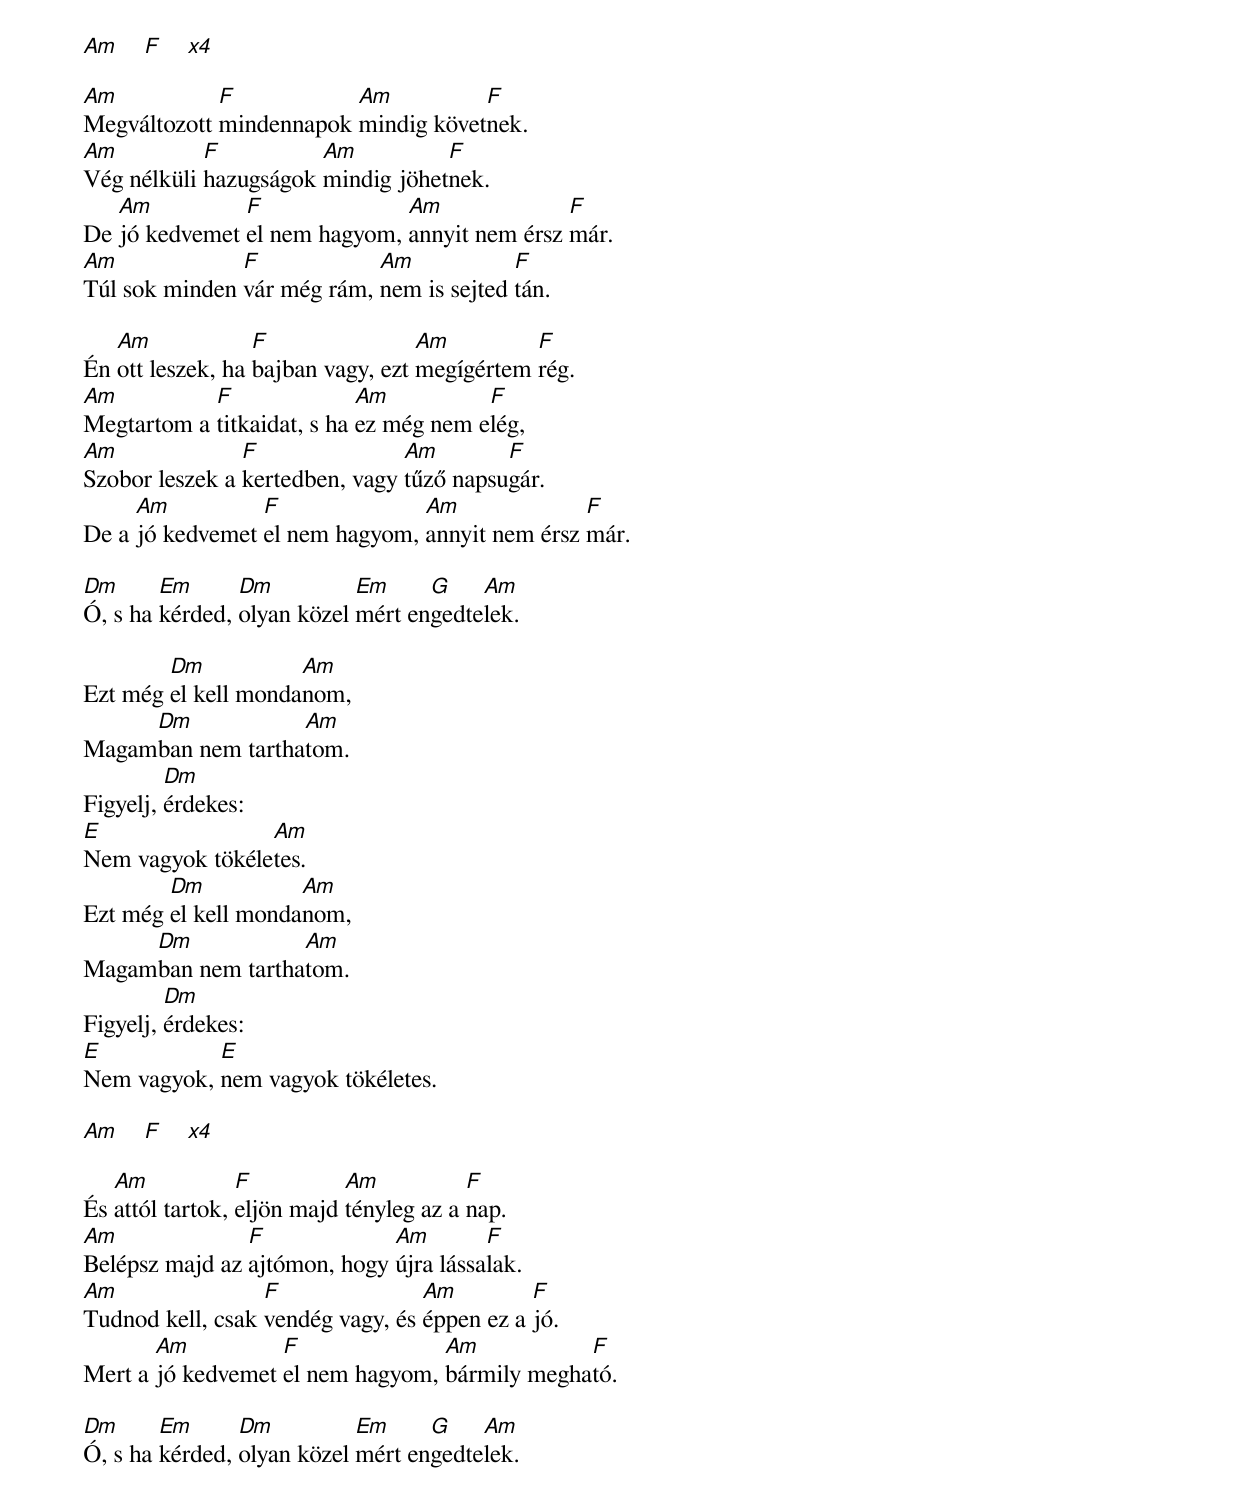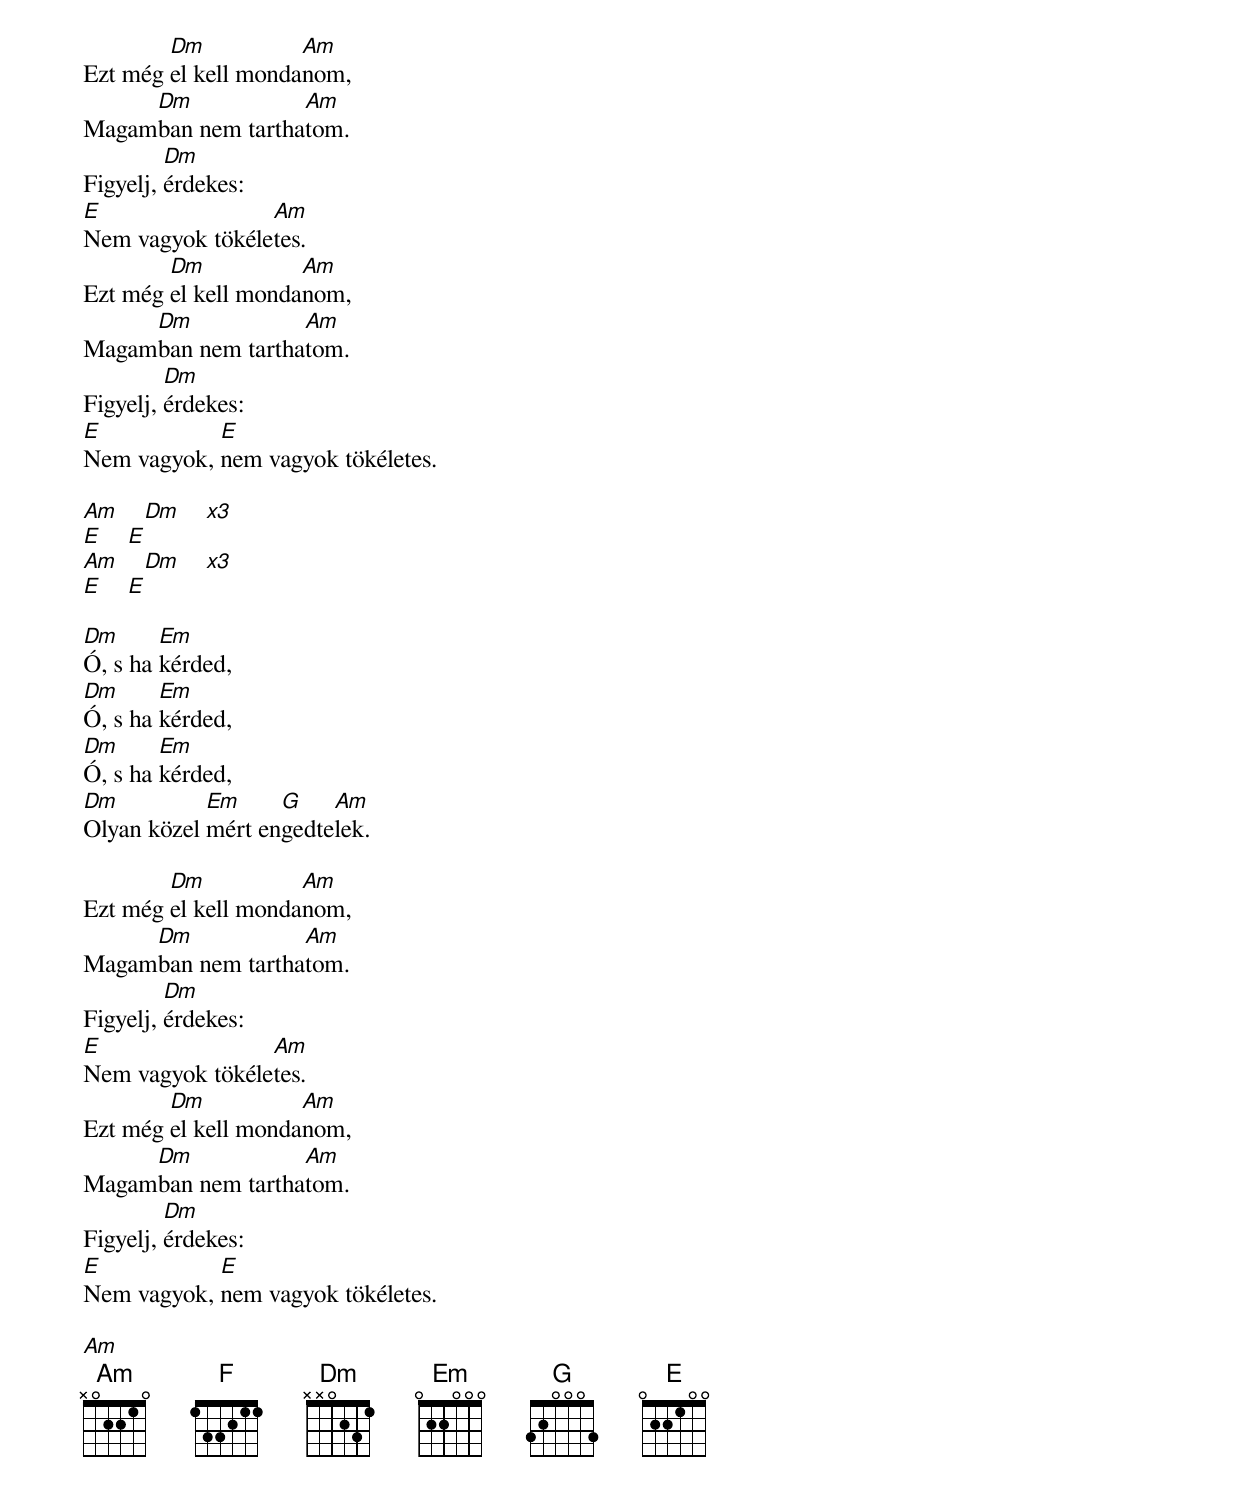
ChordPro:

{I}
[Am]    [F]    [x4]

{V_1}
[Am]Megváltozott [F]mindennapok [Am]mindig követ[F]nek.
[Am]Vég nélküli [F]hazugságok [Am]mindig jöhet[F]nek.
De [Am]jó kedvemet [F]el nem hagyom, [Am]annyit nem érsz [F]már.
[Am]Túl sok minden [F]vár még rám, [Am]nem is sejted [F]tán.

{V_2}
Én [Am]ott leszek, ha [F]bajban vagy, ezt [Am]megígértem [F]rég.
[Am]Megtartom a [F]titkaidat, s ha [Am]ez még nem e[F]lég,
[Am]Szobor leszek a [F]kertedben, vagy [Am]tűző napsu[F]gár.
De a [Am]jó kedvemet [F]el nem hagyom, [Am]annyit nem érsz [F]már.

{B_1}
[Dm]Ó, s ha [Em]kérded, [Dm]olyan közel [Em]mért en[G]gedte[Am]lek.

{C}
Ezt még [Dm]el kell monda[Am]nom,
Magam[Dm]ban nem tartha[Am]tom.
Figyelj, [Dm]érdekes:
[E]Nem vagyok tökéle[Am]tes.
Ezt még [Dm]el kell monda[Am]nom,
Magam[Dm]ban nem tartha[Am]tom.
Figyelj, [Dm]érdekes:
[E]Nem vagyok, [E]nem vagyok tökéletes.

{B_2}
[Am]    [F]    [x4]

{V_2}
És [Am]attól tartok, [F]eljön majd [Am]tényleg az a [F]nap.
[Am]Belépsz majd az [F]ajtómon, hogy [Am]újra lássa[F]lak.
[Am]Tudnod kell, csak [F]vendég vagy, és [Am]éppen ez a [F]jó.
Mert a [Am]jó kedvemet [F]el nem hagyom, [Am]bármily megha[F]tó.

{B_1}
[Dm]Ó, s ha [Em]kérded, [Dm]olyan közel [Em]mért en[G]gedte[Am]lek.

{C}
Ezt még [Dm]el kell monda[Am]nom,
Magam[Dm]ban nem tartha[Am]tom.
Figyelj, [Dm]érdekes:
[E]Nem vagyok tökéle[Am]tes.
Ezt még [Dm]el kell monda[Am]nom,
Magam[Dm]ban nem tartha[Am]tom.
Figyelj, [Dm]érdekes:
[E]Nem vagyok, [E]nem vagyok tökéletes.

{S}
[Am]    [Dm]    [x3]
[E]    [E]
[Am]    [Dm]    [x3]
[E]    [E]

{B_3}
[Dm]Ó, s ha [Em]kérded,
[Dm]Ó, s ha [Em]kérded,
[Dm]Ó, s ha [Em]kérded,
[Dm]Olyan közel [Em]mért en[G]gedte[Am]lek.

{C}
Ezt még [Dm]el kell monda[Am]nom,
Magam[Dm]ban nem tartha[Am]tom.
Figyelj, [Dm]érdekes:
[E]Nem vagyok tökéle[Am]tes.
Ezt még [Dm]el kell monda[Am]nom,
Magam[Dm]ban nem tartha[Am]tom.
Figyelj, [Dm]érdekes:
[E]Nem vagyok, [E]nem vagyok tökéletes.

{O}
[Am]
